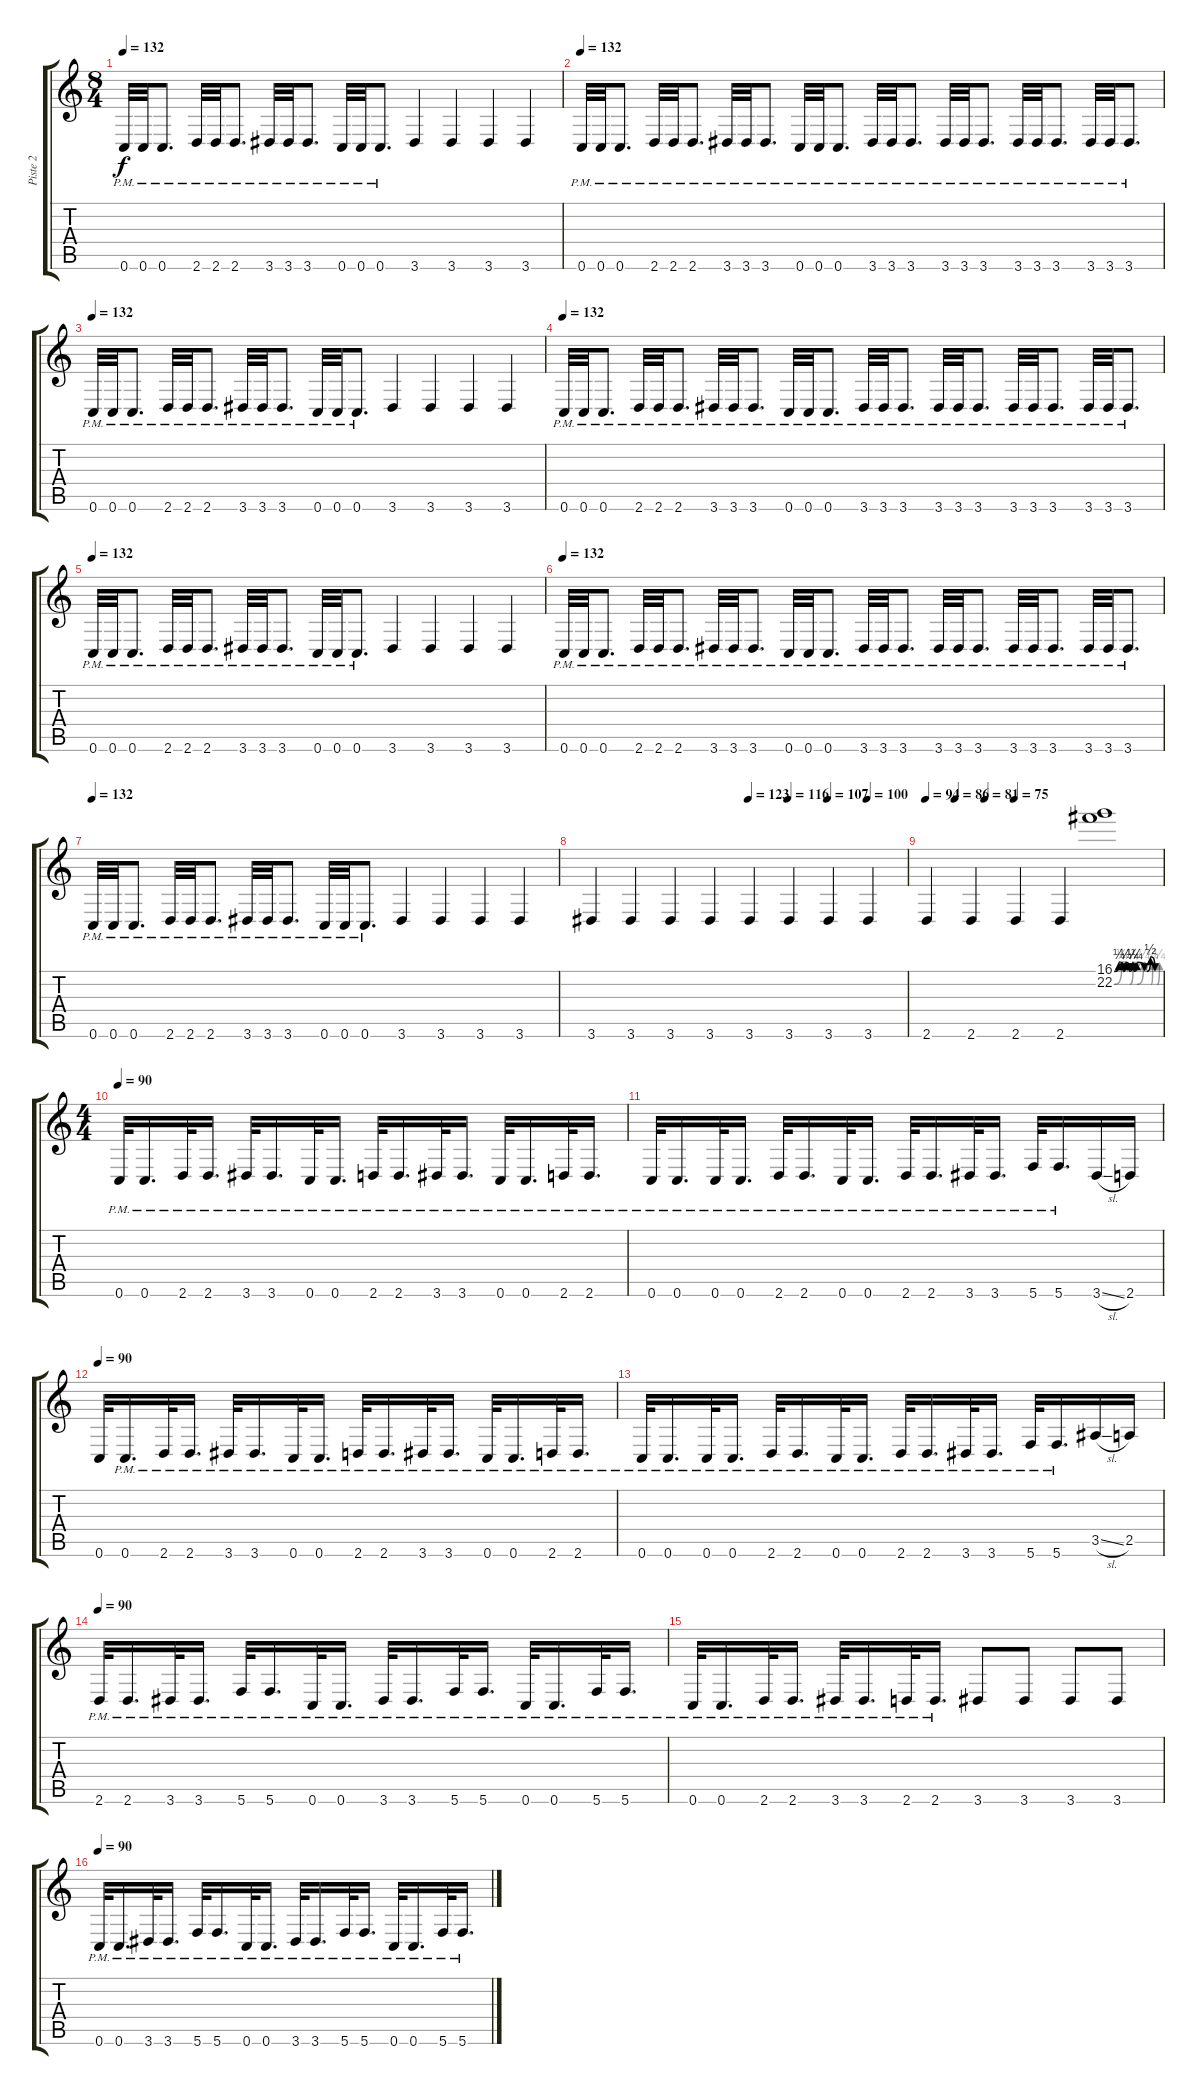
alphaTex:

\track ("Piste 2" "Piste 2") {instrument distortionguitar}
\staff {score tabs}
\tuning (D4 A3 F3 C3 G2 C2) {hide}
\ts (8 4)
\tempo 132
\clef g2
\ks c
0.6{pm}.32{dy f} 0.6{pm}.32 0.6{pm}.8{d} 2.6{pm}.32 2.6{pm}.32 2.6{pm}.8{d} 3.6{pm}.32 3.6{pm}.32 3.6{pm}.8{d} 0.6{pm}.32 0.6{pm}.32 0.6{pm}.8{d} 3.6.4 3.6.4 3.6.4 3.6.4 |
\tempo 132
0.6{pm}.32 0.6{pm}.32 0.6{pm}.8{d} 2.6{pm}.32 2.6{pm}.32 2.6{pm}.8{d} 3.6{pm}.32 3.6{pm}.32 3.6{pm}.8{d} 0.6{pm}.32 0.6{pm}.32 0.6{pm}.8{d} 3.6{pm}.32 3.6{pm}.32 3.6{pm}.8{d} 3.6{pm}.32 3.6{pm}.32 3.6{pm}.8{d} 3.6{pm}.32 3.6{pm}.32 3.6{pm}.8{d} 3.6{pm}.32 3.6{pm}.32 3.6{pm}.8{d} |
\tempo 132
0.6{pm}.32 0.6{pm}.32 0.6{pm}.8{d} 2.6{pm}.32 2.6{pm}.32 2.6{pm}.8{d} 3.6{pm}.32 3.6{pm}.32 3.6{pm}.8{d} 0.6{pm}.32 0.6{pm}.32 0.6{pm}.8{d} 3.6.4 3.6.4 3.6.4 3.6.4 |
\tempo 132
0.6{pm}.32 0.6{pm}.32 0.6{pm}.8{d} 2.6{pm}.32 2.6{pm}.32 2.6{pm}.8{d} 3.6{pm}.32 3.6{pm}.32 3.6{pm}.8{d} 0.6{pm}.32 0.6{pm}.32 0.6{pm}.8{d} 3.6{pm}.32 3.6{pm}.32 3.6{pm}.8{d} 3.6{pm}.32 3.6{pm}.32 3.6{pm}.8{d} 3.6{pm}.32 3.6{pm}.32 3.6{pm}.8{d} 3.6{pm}.32 3.6{pm}.32 3.6{pm}.8{d} |
\tempo 132
0.6{pm}.32 0.6{pm}.32 0.6{pm}.8{d} 2.6{pm}.32 2.6{pm}.32 2.6{pm}.8{d} 3.6{pm}.32 3.6{pm}.32 3.6{pm}.8{d} 0.6{pm}.32 0.6{pm}.32 0.6{pm}.8{d} 3.6.4 3.6.4 3.6.4 3.6.4 |
\tempo 132
0.6{pm}.32 0.6{pm}.32 0.6{pm}.8{d} 2.6{pm}.32 2.6{pm}.32 2.6{pm}.8{d} 3.6{pm}.32 3.6{pm}.32 3.6{pm}.8{d} 0.6{pm}.32 0.6{pm}.32 0.6{pm}.8{d} 3.6{pm}.32 3.6{pm}.32 3.6{pm}.8{d} 3.6{pm}.32 3.6{pm}.32 3.6{pm}.8{d} 3.6{pm}.32 3.6{pm}.32 3.6{pm}.8{d} 3.6{pm}.32 3.6{pm}.32 3.6{pm}.8{d} |
\tempo 132
0.6{pm}.32 0.6{pm}.32 0.6{pm}.8{d} 2.6{pm}.32 2.6{pm}.32 2.6{pm}.8{d} 3.6{pm}.32 3.6{pm}.32 3.6{pm}.8{d} 0.6{pm}.32 0.6{pm}.32 0.6{pm}.8{d} 3.6.4 3.6.4 3.6.4 3.6.4 |
\tempo (123 0.5)
\tempo (116 0.625)
\tempo (107 0.75)
\tempo (100 0.875)
3.6.4 3.6.4 3.6.4 3.6.4 3.6.4 3.6.4 3.6.4 3.6.4 |
\tempo 94
\tempo (86 0.125)
\tempo (81 0.25)
\tempo (75 0.375)
2.6.4 2.6.4 2.6.4 2.6.4{volume 0} (16.1{be (custom 0 0 6 1 8 1 12 0 15 1 20 0 24 1 26 0 30 1 40 0 43 0 48 2 54 0 60 0)} 22.2{be (custom 0 0 10 1 12 1 15 1 18 0 21 0 25 1 30 0 39 1 42 0 45 0 49 0 51 1 54 0 57 0 60 1)}).1{volume 14} |
\ts (4 4)
\tempo 90
0.6{pm}.32{volume 16} 0.6{pm}.16{d} 2.6{pm}.32 2.6{pm}.16{d} 3.6{pm}.32 3.6{pm}.16{d} 0.6{pm}.32 0.6{pm}.16{d} 2.6{pm}.32 2.6{pm}.16{d} 3.6{pm}.32 3.6{pm}.16{d} 0.6{pm}.32 0.6{pm}.16{d} 2.6{pm}.32 2.6{pm}.16{d} |
0.6{pm}.32 0.6{pm}.16{d} 0.6{pm}.32 0.6{pm}.16{d} 2.6{pm}.32 2.6{pm}.16{d} 0.6{pm}.32 0.6{pm}.16{d} 2.6{pm}.32 2.6{pm}.16{d} 3.6{pm}.32 3.6{pm}.16{d} 5.6{pm}.32 5.6{pm}.16{d} 3.6{sl}.16 2.6.16 |
\tempo 90
0.6.32 0.6{pm}.16{d} 2.6{pm}.32 2.6{pm}.16{d} 3.6{pm}.32 3.6{pm}.16{d} 0.6{pm}.32 0.6{pm}.16{d} 2.6{pm}.32 2.6{pm}.16{d} 3.6{pm}.32 3.6{pm}.16{d} 0.6{pm}.32 0.6{pm}.16{d} 2.6{pm}.32 2.6{pm}.16{d} |
0.6{pm}.32 0.6{pm}.16{d} 0.6{pm}.32 0.6{pm}.16{d} 2.6{pm}.32 2.6{pm}.16{d} 0.6{pm}.32 0.6{pm}.16{d} 2.6{pm}.32 2.6{pm}.16{d} 3.6{pm}.32 3.6{pm}.16{d} 5.6{pm}.32 5.6{pm}.16{d} 3.5{sl}.16 2.5.16 |
\tempo 90
2.6{pm}.32 2.6{pm}.16{d} 3.6{pm}.32 3.6{pm}.16{d} 5.6{pm}.32 5.6{pm}.16{d} 0.6{pm}.32 0.6{pm}.16{d} 3.6{pm}.32 3.6{pm}.16{d} 5.6{pm}.32 5.6{pm}.16{d} 0.6{pm}.32 0.6{pm}.16{d} 5.6{pm}.32 5.6{pm}.16{d} |
0.6{pm}.32 0.6{pm}.16{d} 2.6{pm}.32 2.6{pm}.16{d} 3.6{pm}.32 3.6{pm}.16{d} 2.6{pm}.32 2.6{pm}.16{d} 3.6.8 3.6.8 3.6.8 3.6.8 |
\tempo 90
0.6{pm}.32 0.6{pm}.16{d} 3.6{pm}.32 3.6{pm}.16{d} 5.6{pm}.32 5.6{pm}.16{d} 0.6{pm}.32 0.6{pm}.16{d} 3.6{pm}.32 3.6{pm}.16{d} 5.6{pm}.32 5.6{pm}.16{d} 0.6{pm}.32 0.6{pm}.16{d} 5.6{pm}.32 5.6{pm}.16{d}
